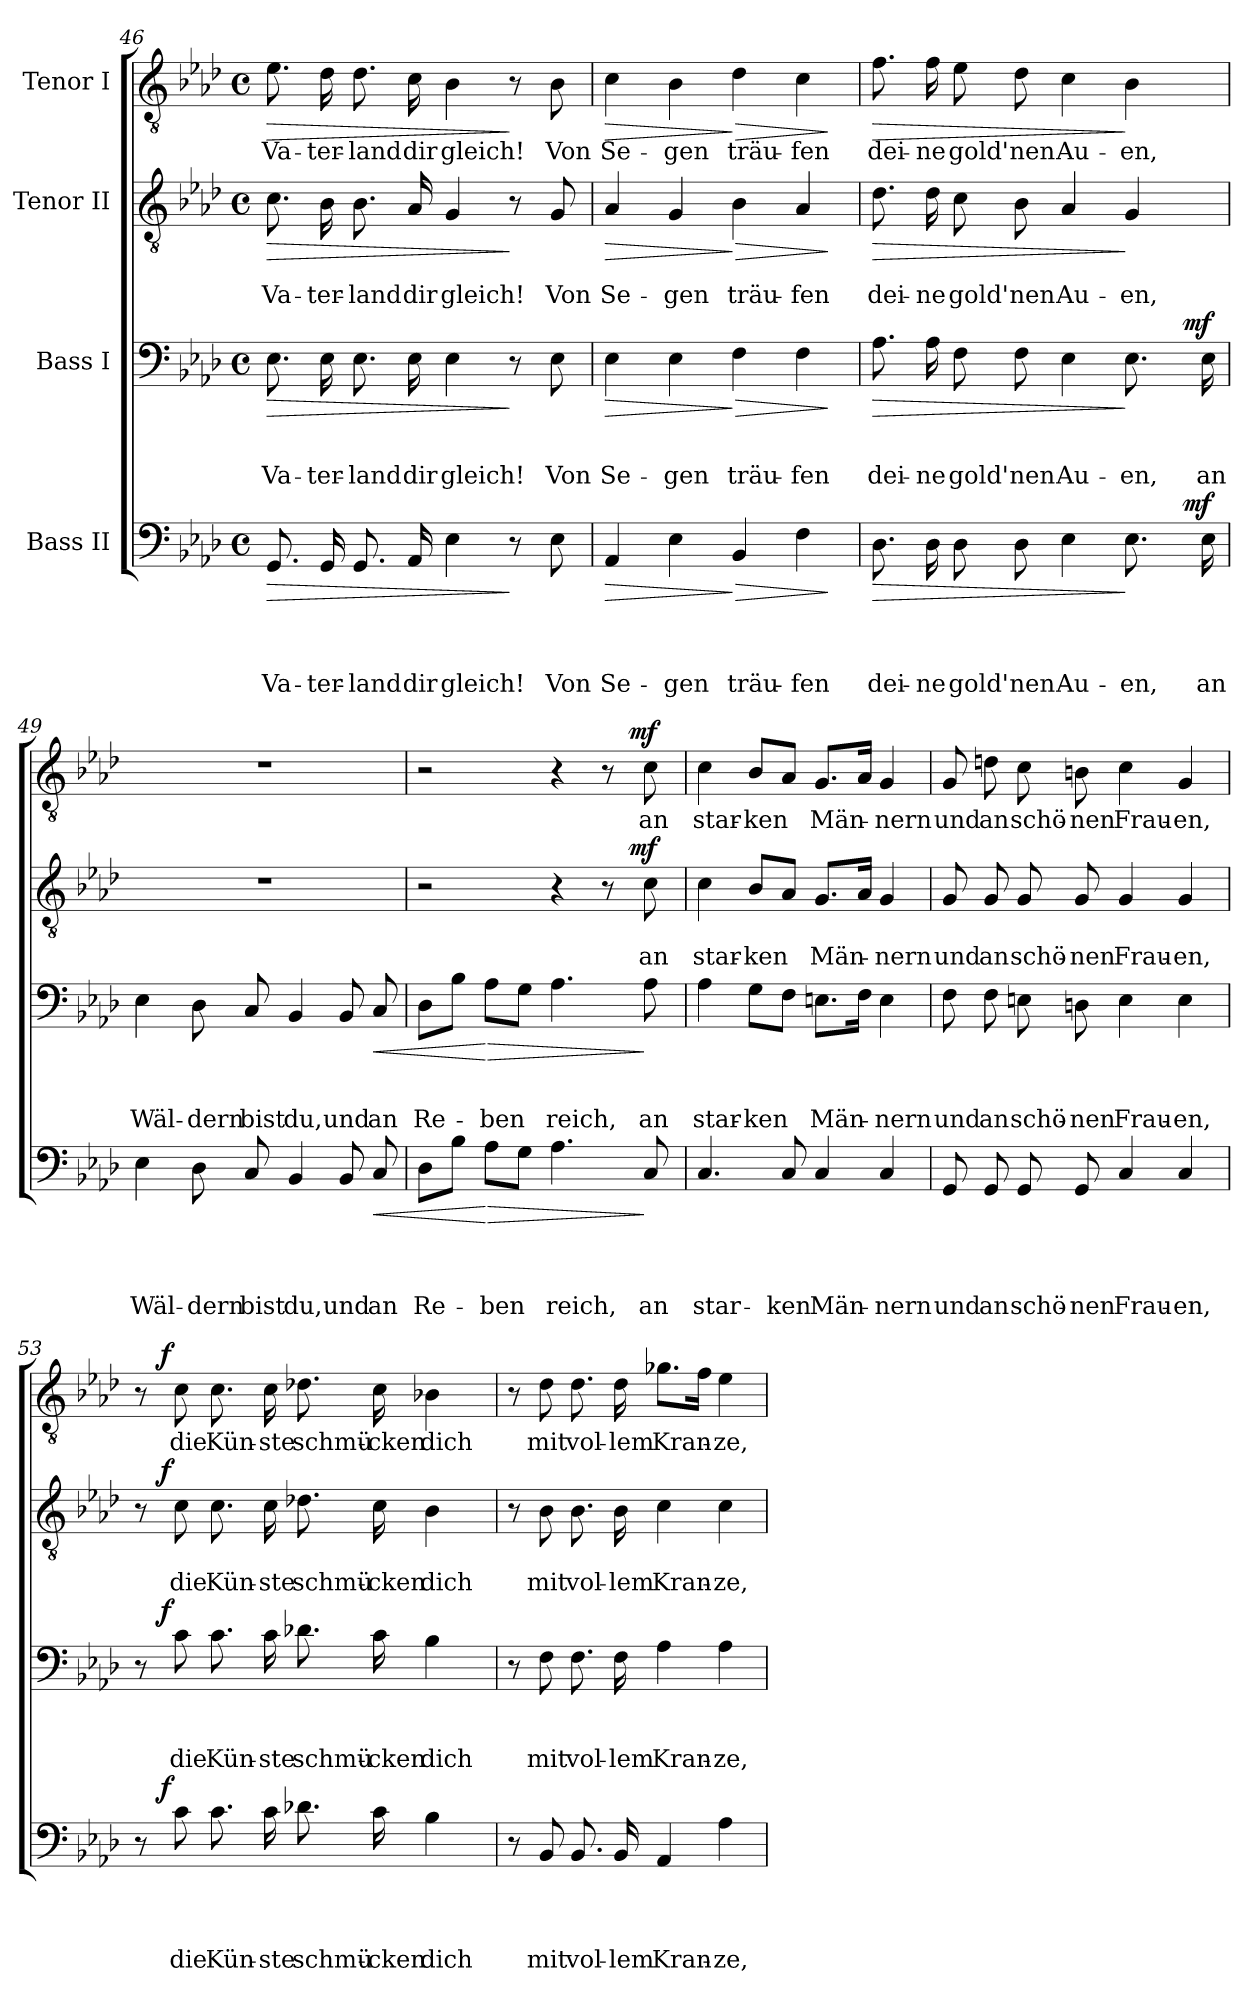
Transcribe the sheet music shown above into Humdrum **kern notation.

**kern	**text	**text	**text	**text	**dynam	**kern	**text	**text	**text	**dynam	**kern	**text	**text	**dynam	**kern	**text	**dynam
*part4	*part4	*part4	*part4	*part4	*part4	*part3	*part3	*part3	*part3	*part3	*part2	*part2	*part2	*part2	*part1	*part1	*part1
*staff4	*staff4	*staff4	*staff4	*staff4	*staff4	*staff3	*staff3	*staff3	*staff3	*staff3	*staff2	*staff2	*staff2	*staff2	*staff1	*staff1	*staff1
*I"Bass II	*	*	*	*	*	*I"Bass I	*	*	*	*	*I"Tenor II	*	*	*	*I"Tenor I	*	*
*clefF4	*	*	*	*	*	*clefF4	*	*	*	*	*clefGv2	*	*	*	*clefGv2	*	*
*k[b-e-a-d-]	*	*	*	*	*	*k[b-e-a-d-]	*	*	*	*	*k[b-e-a-d-]	*	*	*	*k[b-e-a-d-]	*	*
*A-:	*	*	*	*	*	*A-:	*	*	*	*	*A-:	*	*	*	*A-:	*	*
*M4/4	*	*	*	*	*	*M4/4	*	*	*	*	*M4/4	*	*	*	*M4/4	*	*
*met(c)	*	*	*	*	*	*met(c)	*	*	*	*	*met(c)	*	*	*	*met(c)	*	*
=46	=46	=46	=46	=46	=46	=46	=46	=46	=46	=46	=46	=46	=46	=46	=46	=46	=46
!	!	!	!	!LO:LY:b	!LO:HP:b	!	!	!	!LO:LY:b	!LO:HP:b	!	!	!LO:LY:b	!LO:HP:b	!	!LO:LY:b	!LO:HP:b
8.GG/	.	.	.	Va-	>	8.E-\	.	.	Va-	>	8.c\	.	Va-	>	8.e-\	Va-	>
!	!	!	!	!LO:LY:b	!	!	!	!	!LO:LY:b	!	!	!	!LO:LY:b	!	!	!LO:LY:b	!
16GG/	.	.	.	-ter-	.	16E-\	.	.	-ter-	.	16B-\	.	-ter-	.	16d-\	-ter-	.
*	*	*	*	*	*	*	*	*	*	*	*	*	*	*	*MM66	*	*
!	!	!	!	!LO:LY:b	!	!	!	!	!LO:LY:b	!	!	!	!LO:LY:b	!	!	!LO:LY:b	!
8.GG/	.	.	.	-land	.	8.E-\	.	.	-land	.	8.B-\	.	-land	.	8.d-\	-land	.
!	!	!	!	!LO:LY:b	!	!	!	!	!LO:LY:b	!	!	!	!LO:LY:b	!	!	!LO:LY:b	!
16AA-/	.	.	.	dir	.	16E-\	.	.	dir	.	16A-/	.	dir	.	16c\	dir	.
!	!	!	!	!LO:LY:b	!	!	!	!	!LO:LY:b	!	!	!	!LO:LY:b	!	!	!LO:LY:b	!
4E-\	.	.	.	gleich!	.	4E-\	.	.	gleich!	.	4G/	.	gleich!	.	4B-\	gleich!	.
8r	.	.	.	.	]	8r	.	.	.	]	8r	.	.	]	8r	.	]
!	!	!	!	!LO:LY:b	!	!	!	!	!LO:LY:b	!	!	!	!LO:LY:b	!	!	!LO:LY:b	!
8E-\	.	.	.	Von	.	8E-\	.	.	Von	.	8G/	.	Von	.	8B-\	Von	.
=47	=47	=47	=47	=47	=47	=47	=47	=47	=47	=47	=47	=47	=47	=47	=47	=47	=47
!	!	!	!	!LO:LY:b	!LO:HP:b	!	!	!	!LO:LY:b	!LO:HP:b	!	!	!LO:LY:b	!LO:HP:b	!	!LO:LY:b	!LO:HP:b
4AA-/	.	.	.	Se-	>	4E-\	.	.	Se-	>	4A-/	.	Se-	>	4c\	Se-	>
!	!	!	!	!LO:LY:b	!	!	!	!	!LO:LY:b	!	!	!	!LO:LY:b	!	!	!LO:LY:b	!
4E-\	.	.	.	-gen	.	4E-\	.	.	-gen	.	4G/	.	-gen	.	4B-\	-gen	.
!	!	!	!	!LO:LY:b	!LO:HP:n=1:b	!	!	!	!LO:LY:b	!LO:HP:n=1:b	!	!	!LO:LY:b	!LO:HP:n=1:b	!	!LO:LY:b	!LO:HP:n=1:b
4BB-/	.	.	.	träu-	] >	4F\	.	.	träu-	] >	4B-\	.	träu-	] >	4d-\	träu-	] >
!	!	!	!	!LO:LY:b	!	!	!	!	!LO:LY:b	!	!	!	!LO:LY:b	!	!	!LO:LY:b	!
4F\	.	.	.	-fen	.	4F\	.	.	-fen	.	4A-/	.	-fen	.	4c\	-fen	.
.	.	.	.	.	]	.	.	.	.	]	.	.	.	]	.	.	]
!!LO:LB:g=z
=48	=48	=48	=48	=48	=48	=48	=48	=48	=48	=48	=48	=48	=48	=48	=48	=48	=48
!	!	!	!	!LO:LY:b	!LO:HP:b	!	!	!	!LO:LY:b	!LO:HP:b	!	!	!LO:LY:b	!LO:HP:b	!	!LO:LY:b	!LO:HP:b
*^	*	*	*	*	*	*^	*	*	*	*	*	*	*	*	*	*	*
8.D-\	2ryy	.	.	.	dei-	>	8.A-\	2ryy	.	.	dei-	>	8.d-\	.	dei-	>	8.f\	dei-	>
!	!	!	!	!	!LO:LY:b	!	!	!	!	!	!LO:LY:b	!	!	!	!LO:LY:b	!	!	!LO:LY:b	!
16D-\	.	.	.	.	-ne	.	16A-\	.	.	.	-ne	.	16d-\	.	-ne	.	16f\	-ne	.
!	!	!	!	!	!LO:LY:b	!	!	!	!	!	!LO:LY:b	!	!	!	!LO:LY:b	!	!	!LO:LY:b	!
8D-\	.	.	.	.	gold'	.	8F\	.	.	.	gold'	.	8c\	.	gold'	.	8e-\	gold'	.
!	!	!	!	!	!LO:LY:b	!	!	!	!	!	!LO:LY:b	!	!	!	!LO:LY:b	!	!	!LO:LY:b	!
8D-\	.	.	.	.	nen	.	8F\	.	.	.	nen	.	8B-\	.	nen	.	8d-\	nen	.
!	!	!	!	!	!LO:LY:b	!	!	!	!	!	!LO:LY:b	!	!	!	!LO:LY:b	!	!	!LO:LY:b	!
4E-\	4ryy	.	.	.	Au-	.	4E-\	4ryy	.	.	Au-	.	4A-/	.	Au-	.	4c\	Au-	.
!	!	!	!	!	!LO:LY:b	!	!	!	!	!	!LO:LY:b	!	!	!	!LO:LY:b	!	!	!LO:LY:b	!
8.E-\	8ryy	.	.	.	-en,	]	8.E-\	8ryy	.	.	-en,	]	4G/	.	-en,	]	4B-\	-en,	]
.	32ryy	.	.	.	.	.	.	32ryy	.	.	.	.	.	.	.	.	.	.	.
!	!	!	!	!	!	!LO:DY:a	!	!	!	!	!	!LO:DY:a	!	!	!	!	!	!	!
.	16.ryy	.	.	.	.	mf	.	16.ryy	.	.	.	mf	.	.	.	.	.	.	.
!	!	!	!	!	!LO:LY:b	!	!	!	!	!	!LO:LY:b	!	!	!	!	!	!	!	!
16E-\	.	.	.	.	an	.	16E-\	.	.	.	an	.	.	.	.	.	.	.	.
=49	=49	=49	=49	=49	=49	=49	=49	=49	=49	=49	=49	=49	=49	=49	=49	=49	=49	=49	=49
!	!	!	!	!	!LO:LY:b	!	!	!	!	!	!LO:LY:b	!	!	!	!	!	!	!	!
*v	*v	*	*	*	*	*	*	*	*	*	*	*	*	*	*	*	*	*	*
*	*	*	*	*	*	*v	*v	*	*	*	*	*	*	*	*	*	*	*
4E-\	.	.	.	Wäl-	.	4E-\	.	.	Wäl-	.	1r	.	.	.	1r	.	.
!	!	!	!	!LO:LY:b	!	!	!	!	!LO:LY:b	!	!	!	!	!	!	!	!
8D-\	.	.	.	-dern	.	8D-\	.	.	-dern	.	.	.	.	.	.	.	.
!	!	!	!	!LO:LY:b	!	!	!	!	!LO:LY:b	!	!	!	!	!	!	!	!
8C/	.	.	.	bist	.	8C/	.	.	bist	.	.	.	.	.	.	.	.
!	!	!	!	!LO:LY:b	!	!	!	!	!LO:LY:b	!	!	!	!	!	!	!	!
4BB-/	.	.	.	du,	.	4BB-/	.	.	du,	.	.	.	.	.	.	.	.
!	!	!	!	!LO:LY:b	!	!	!	!	!LO:LY:b	!	!	!	!	!	!	!	!
8BB-/	.	.	.	und	.	8BB-/	.	.	und	.	.	.	.	.	.	.	.
!	!	!	!	!LO:LY:b	!LO:HP:b	!	!	!	!LO:LY:b	!LO:HP:b	!	!	!	!	!	!	!
8C/	.	.	.	an	<	8C/	.	.	an	<	.	.	.	.	.	.	.
=50	=50	=50	=50	=50	=50	=50	=50	=50	=50	=50	=50	=50	=50	=50	=50	=50	=50
!	!	!	!	!LO:LY:b	!	!	!	!	!LO:LY:b	!	!	!	!	!	!	!	!
*	*	*	*	*	*	*	*	*	*	*	*^	*	*	*	*^	*	*
8D-\L	.	.	.	Re-	.	8D-\L	.	.	Re-	.	2r	2ryy	.	.	.	2r	2ryy	.	.
8B-\J	.	.	.	.	.	8B-\J	.	.	.	.	.	.	.	.	.	.	.	.	.
!	!	!	!	!LO:LY:b	!LO:HP:n=1:b	!	!	!	!LO:LY:b	!LO:HP:n=1:b	!	!	!	!	!	!	!	!	!
8A-\L	.	.	.	-ben	[ >	8A-\L	.	.	-ben	[ >	.	.	.	.	.	.	.	.	.
8G\J	.	.	.	.	.	8G\J	.	.	.	.	.	.	.	.	.	.	.	.	.
!	!	!	!	!LO:LY:b	!	!	!	!	!LO:LY:b	!	!	!	!	!	!	!	!	!	!
4.A-\	.	.	.	reich,	.	4.A-\	.	.	reich,	.	4r	4ryy	.	.	.	4r	4ryy	.	.
.	.	.	.	.	.	.	.	.	.	.	8r	16.ryy	.	.	.	8r	16.ryy	.	.
!	!	!	!	!	!	!	!	!	!	!	!	!	!	!	!LO:DY:a	!	!	!	!LO:DY:a
.	.	.	.	.	.	.	.	.	.	.	.	8ryy	.	.	mf	.	8ryy	.	mf
!	!	!	!	!LO:LY:b	!	!	!	!	!LO:LY:b	!	!	!	!	!LO:LY:b	!	!	!	!LO:LY:b	!
8C/	.	.	.	an	]	8A-\	.	.	an	]	8c\	.	.	an	.	8c\	.	an	.
.	.	.	.	.	.	.	.	.	.	.	.	32ryy	.	.	.	.	32ryy	.	.
!!LO:PB:g=z
=51	=51	=51	=51	=51	=51	=51	=51	=51	=51	=51	=51	=51	=51	=51	=51	=51	=51	=51	=51
!	!	!	!	!LO:LY:b	!	!	!	!	!LO:LY:b	!	!	!	!	!LO:LY:b	!	!	!	!LO:LY:b	!
*	*	*	*	*	*	*	*	*	*	*	*v	*v	*	*	*	*	*	*	*
*	*	*	*	*	*	*	*	*	*	*	*	*	*	*	*v	*v	*	*
4.C/	.	.	.	star-	.	4A-\	.	.	star-	.	4c\	.	star-	.	4c\	star-	.
!	!	!	!	!	!	!	!	!	!LO:LY:b	!	!	!	!LO:LY:b	!	!	!LO:LY:b	!
.	.	.	.	.	.	8G\L	.	.	-ken	.	8B-/L	.	-ken	.	8B-/L	-ken	.
!	!	!	!	!LO:LY:b	!	!	!	!	!	!	!	!	!	!	!	!	!
8C/	.	.	.	-ken	.	8F\J	.	.	.	.	8A-/J	.	.	.	8A-/J	.	.
!	!	!	!	!LO:LY:b	!	!	!	!	!LO:LY:b	!	!	!	!LO:LY:b	!	!	!LO:LY:b	!
4C/	.	.	.	Män-	.	8.En\L	.	.	Män-	.	8.G/L	.	Män-	.	8.G/L	Män-	.
.	.	.	.	.	.	16F\Jk	.	.	.	.	16A-/Jk	.	.	.	16A-/Jk	.	.
!	!	!	!	!LO:LY:b	!	!	!	!	!LO:LY:b	!	!	!	!LO:LY:b	!	!	!LO:LY:b	!
4C/	.	.	.	-nern	.	4E\	.	.	-nern	.	4G/	.	-nern	.	4G/	-nern	.
=52	=52	=52	=52	=52	=52	=52	=52	=52	=52	=52	=52	=52	=52	=52	=52	=52	=52
!	!	!	!	!LO:LY:b	!	!	!	!	!LO:LY:b	!	!	!	!LO:LY:b	!	!	!LO:LY:b	!
8GG/	.	.	.	und	.	8F\	.	.	und	.	8G/	.	und	.	8G/	und	.
!	!	!	!	!LO:LY:b	!	!	!	!	!LO:LY:b	!	!	!	!LO:LY:b	!	!	!LO:LY:b	!
8GG/	.	.	.	an	.	8F\	.	.	an	.	8G/	.	an	.	8dn\	an	.
!	!	!	!	!LO:LY:b	!	!	!	!	!LO:LY:b	!	!	!	!LO:LY:b	!	!	!LO:LY:b	!
8GG/	.	.	.	schö-	.	8En\	.	.	schö-	.	8G/	.	schö-	.	8c\	schö-	.
!	!	!	!	!LO:LY:b	!	!	!	!	!LO:LY:b	!	!	!	!LO:LY:b	!	!	!LO:LY:b	!
8GG/	.	.	.	-nen	.	8Dn\	.	.	-nen	.	8G/	.	-nen	.	8Bn\	-nen	.
!	!	!	!	!LO:LY:b	!	!	!	!	!LO:LY:b	!	!	!	!LO:LY:b	!	!	!LO:LY:b	!
4C/	.	.	.	Frau-	.	4E\	.	.	Frau-	.	4G/	.	Frau-	.	4c\	Frau-	.
!	!	!	!	!LO:LY:b	!	!	!	!	!LO:LY:b	!	!	!	!LO:LY:b	!	!	!LO:LY:b	!
4C/	.	.	.	-en,	.	4E\	.	.	-en,	.	4G/	.	-en,	.	4G/	-en,	.
=53	=53	=53	=53	=53	=53	=53	=53	=53	=53	=53	=53	=53	=53	=53	=53	=53	=53
*^	*	*	*	*	*	*^	*	*	*	*	*^	*	*	*	*^	*	*
8r	16.ryy	.	.	.	.	.	8r	16.ryy	.	.	.	.	8r	16.ryy	.	.	.	8r	16.ryy	.	.
!	!	!	!	!	!	!LO:DY:a	!	!	!	!	!	!LO:DY:a	!	!	!	!	!LO:DY:a	!	!	!	!LO:DY:a
.	2ryy	.	.	.	.	f	.	2ryy	.	.	.	f	.	2ryy	.	.	f	.	2ryy	.	f
!	!	!	!	!	!LO:LY:b	!	!	!	!	!	!LO:LY:b	!	!	!	!	!LO:LY:b	!	!	!	!LO:LY:b	!
8c\	.	.	.	.	die	.	8c\	.	.	.	die	.	8c\	.	.	die	.	8c\	.	die	.
!	!	!	!	!	!LO:LY:b	!	!	!	!	!	!LO:LY:b	!	!	!	!	!LO:LY:b	!	!	!	!LO:LY:b	!
8.c\	.	.	.	.	Kün-	.	8.c\	.	.	.	Kün-	.	8.c\	.	.	Kün-	.	8.c\	.	Kün-	.
!	!	!	!	!	!LO:LY:b	!	!	!	!	!	!LO:LY:b	!	!	!	!	!LO:LY:b	!	!	!	!LO:LY:b	!
16c\	.	.	.	.	-ste	.	16c\	.	.	.	-ste	.	16c\	.	.	-ste	.	16c\	.	-ste	.
!	!	!	!	!	!LO:LY:b	!	!	!	!	!	!LO:LY:b	!	!	!	!	!LO:LY:b	!	!	!	!LO:LY:b	!
8.d-X\	.	.	.	.	schmü-	.	8.d-X\	.	.	.	schmü-	.	8.d-X\	.	.	schmü-	.	8.d-X\	.	schmü-	.
.	4ryy	.	.	.	.	.	.	4ryy	.	.	.	.	.	4ryy	.	.	.	.	4ryy	.	.
!	!	!	!	!	!LO:LY:b	!	!	!	!	!	!LO:LY:b	!	!	!	!	!LO:LY:b	!	!	!	!LO:LY:b	!
16c\	.	.	.	.	-cken	.	16c\	.	.	.	-cken	.	16c\	.	.	-cken	.	16c\	.	-cken	.
!	!	!	!	!	!LO:LY:b	!	!	!	!	!	!LO:LY:b	!	!	!	!	!LO:LY:b	!	!	!	!LO:LY:b	!
4B-\	.	.	.	.	dich	.	4B-\	.	.	.	dich	.	4B-\	.	.	dich	.	4B-X\	.	dich	.
.	8ryy	.	.	.	.	.	.	8ryy	.	.	.	.	.	8ryy	.	.	.	.	8ryy	.	.
.	32ryy	.	.	.	.	.	.	32ryy	.	.	.	.	.	32ryy	.	.	.	.	32ryy	.	.
*v	*v	*	*	*	*	*	*	*	*	*	*	*	*v	*v	*	*	*	*v	*v	*	*
*	*	*	*	*	*	*v	*v	*	*	*	*	*	*	*	*	*	*	*
!!LO:LB:g=z
=54	=54	=54	=54	=54	=54	=54	=54	=54	=54	=54	=54	=54	=54	=54	=54	=54	=54
8r	.	.	.	.	.	8r	.	.	.	.	8r	.	.	.	8r	.	.
!	!	!	!	!LO:LY:b	!	!	!	!	!LO:LY:b	!	!	!	!LO:LY:b	!	!	!LO:LY:b	!
8BB-/	.	.	.	mit	.	8F\	.	.	mit	.	8B-\	.	mit	.	8d-\	mit	.
!	!	!	!	!LO:LY:b	!	!	!	!	!LO:LY:b	!	!	!	!LO:LY:b	!	!	!LO:LY:b	!
8.BB-/	.	.	.	vol-	.	8.F\	.	.	vol-	.	8.B-\	.	vol-	.	8.d-\	vol-	.
!	!	!	!	!LO:LY:b	!	!	!	!	!LO:LY:b	!	!	!	!LO:LY:b	!	!	!LO:LY:b	!
16BB-/	.	.	.	-lem	.	16F\	.	.	-lem	.	16B-\	.	-lem	.	16d-\	-lem	.
!	!	!	!	!LO:LY:b	!	!	!	!	!LO:LY:b	!	!	!	!LO:LY:b	!	!	!LO:LY:b	!
4AA-/	.	.	.	Kran-	.	4A-\	.	.	Kran-	.	4c\	.	Kran-	.	8.g-X\L	Kran-	.
.	.	.	.	.	.	.	.	.	.	.	.	.	.	.	16f\Jk	.	.
!	!	!	!	!LO:LY:b	!	!	!	!	!LO:LY:b	!	!	!	!LO:LY:b	!	!	!LO:LY:b	!
4A-\	.	.	.	-ze,	.	4A-\	.	.	-ze,	.	4c\	.	-ze,	.	4e-\	-ze,	.
=	=	=	=	=	=	=	=	=	=	=	=	=	=	=	=	=	=
*-	*-	*-	*-	*-	*-	*-	*-	*-	*-	*-	*-	*-	*-	*-	*-	*-	*-
